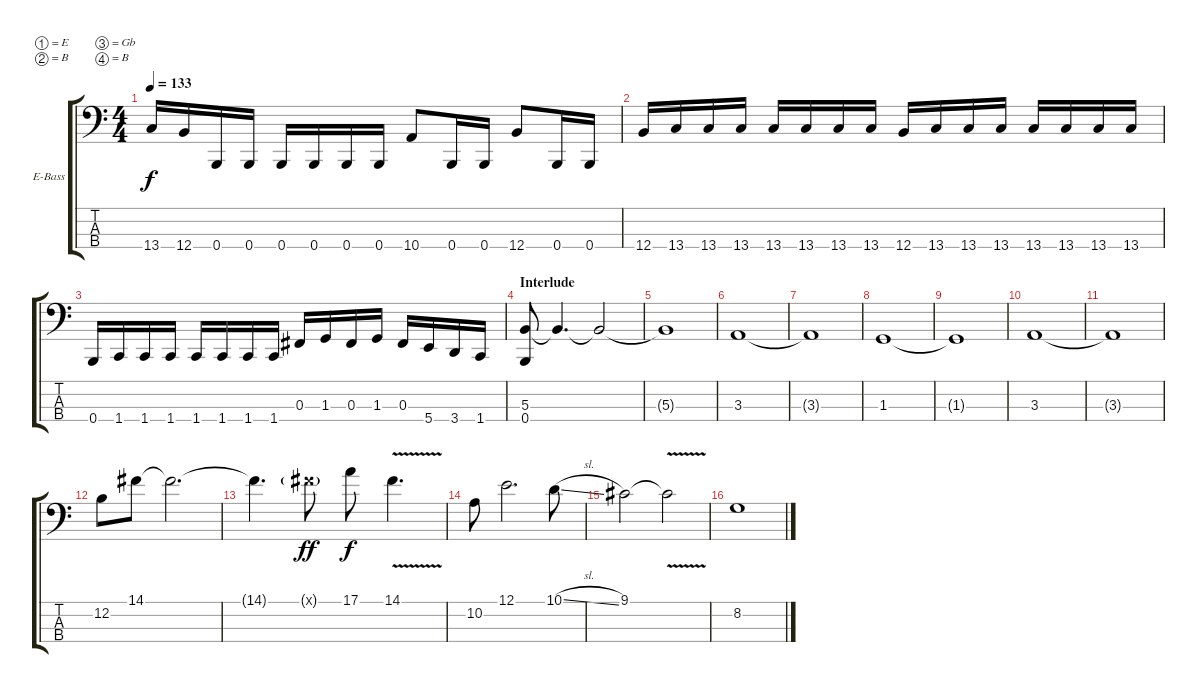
\bracketExtendMode groupsimilarinstruments
\firstSystemTrackNameOrientation horizontal
\otherSystemsTrackNameOrientation horizontal
\track ("Electric Bass" "E-Bass") {instrument electricbassfinger}
\staff {score tabs}
\tuning (E2 B1 Gb1 B0)
\ts (4 4)
\tempo 133
\clef f4
\ks c
13.4.16{dy f} 12.4.16 0.4.16 0.4.16 0.4.16 0.4.16 0.4.16 0.4.16 10.4.8 0.4.16 0.4.16 12.4.8 0.4.16 0.4.16 |
12.4.16 13.4.16 13.4.16 13.4.16 13.4.16 13.4.16 13.4.16 13.4.16 12.4.16 13.4.16 13.4.16 13.4.16 13.4.16 13.4.16 13.4.16 13.4.16 |
0.4.16 1.4.16 1.4.16 1.4.16 1.4.16 1.4.16 1.4.16 1.4.16 0.3.16 1.3.16 0.3.16 1.3.16 0.3.16 5.4.16 3.4.16 1.4.16 |
\section ("" "Interlude")
(5.3 0.4).8 5.3{t}.4{d} 5.3{t}.2 |
5.3{t}.1 |
3.3.1 |
3.3{t}.1 |
1.3.1 |
1.3{t}.1 |
3.3.1 |
3.3{t}.1 |
12.2.8 14.1.8 14.1{t}.2{d} |
14.1{t}.4{d} 14.1{g x}.8{dy ff} 17.1.8{dy f} 14.1{v}.4{d} |
10.2.8 12.1.2{d} 10.1{sl}.8 |
9.1.2 9.1{v t}.2 |
8.2.1
